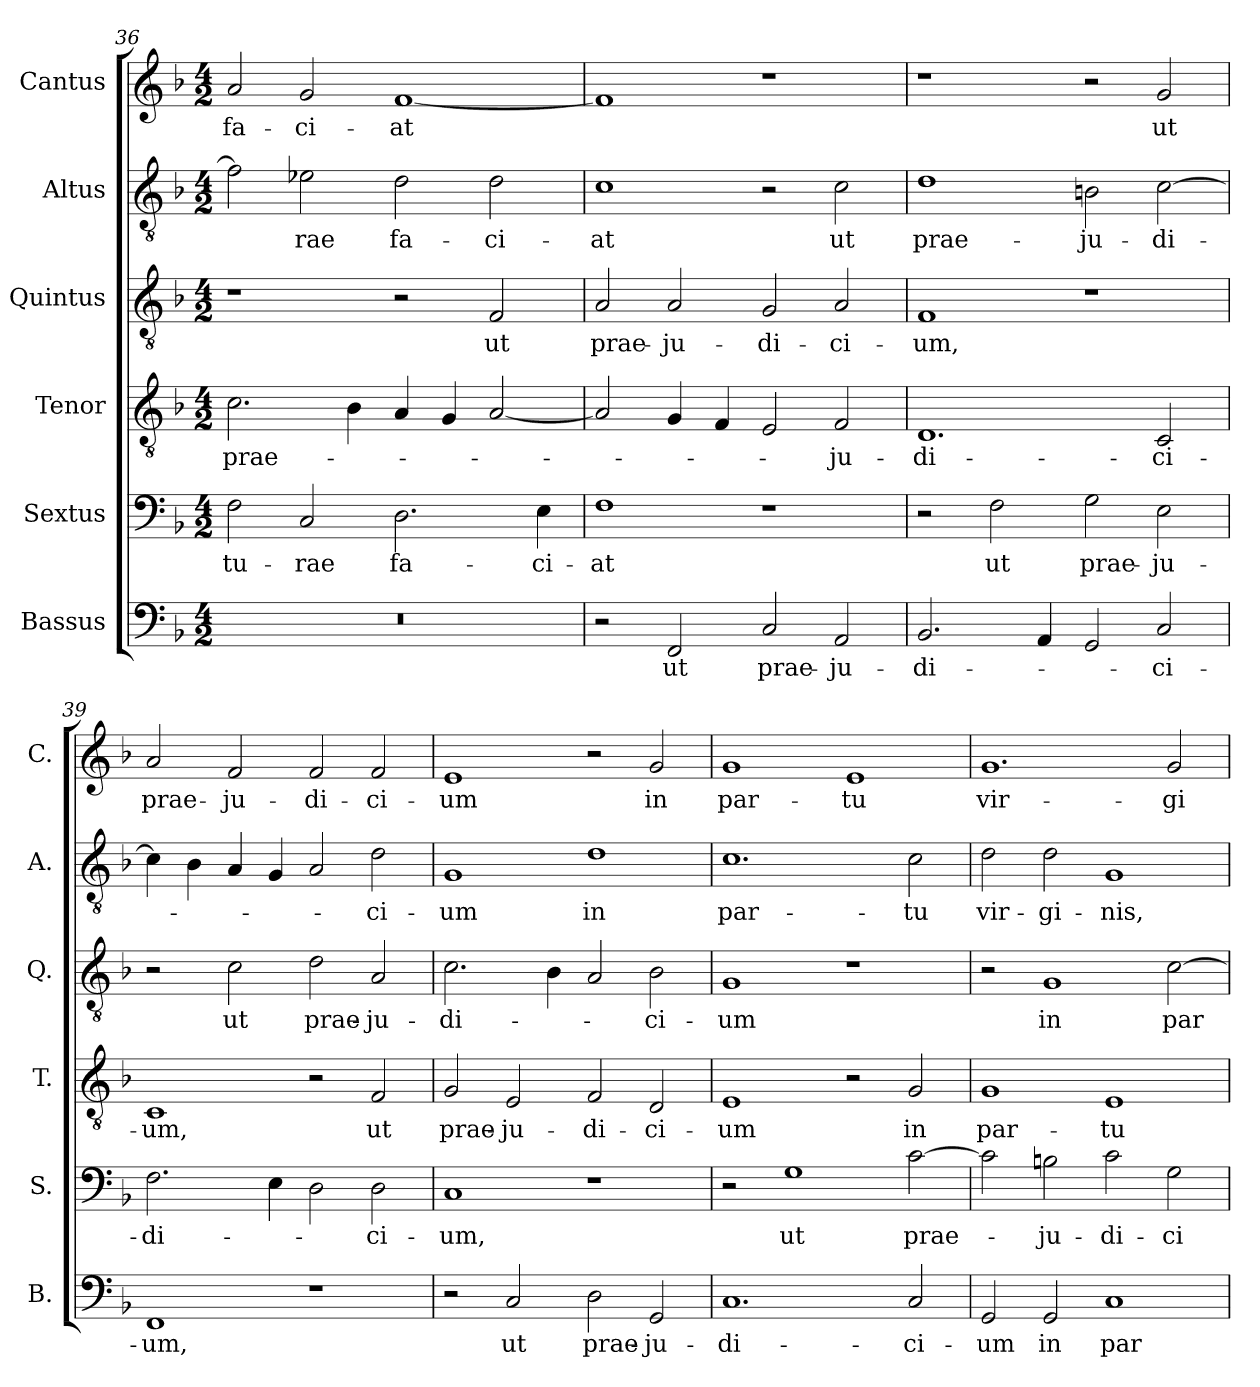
**kern	**text	**kern	**text	**kern	**text	**kern	**text	**kern	**text	**kern	**text
*part6	*part6	*part5	*part5	*part4	*part4	*part3	*part3	*part2	*part2	*part1	*part1
*staff6	*staff6	*staff5	*staff5	*staff4	*staff4	*staff3	*staff3	*staff2	*staff2	*staff1	*staff1
*I"Bassus	*	*I"Sextus	*	*I"Tenor	*	*I"Quintus	*	*I"Altus	*	*I"Cantus	*
*I'B.	*	*I'S.	*	*I'T.	*	*I'Q.	*	*I'A.	*	*I'C.	*
*clefF4	*	*clefF4	*	*clefGv2	*	*clefGv2	*	*clefGv2	*	*clefG2	*
*k[b-]	*	*k[b-]	*	*k[b-]	*	*k[b-]	*	*k[b-]	*	*k[b-]	*
*F:	*	*F:	*	*F:	*	*F:	*	*F:	*	*F:	*
*M4/2	*	*M4/2	*	*M4/2	*	*M4/2	*	*M4/2	*	*M4/2	*
=36	=36	=36	=36	=36	=36	=36	=36	=36	=36	=36	=36
!	!	!	!LO:LY:b	!	!LO:LY:b	!	!	!	!	!	!LO:LY:b
0r	.	2F\	-tu-	2.c\	prae-	1r	.	2f\]	.	2a/	fa-
!	!	!	!LO:LY:b	!	!	!	!	!	!LO:LY:b	!	!LO:LY:b
.	.	2C/	-rae	.	.	.	.	2e-X\	-rae	2g/	-ci-
.	.	.	.	4B-\	.	.	.	.	.	.	.
!	!	!	!LO:LY:b	!	!	!	!	!	!LO:LY:b	!	!LO:LY:b
.	.	2.D\	fa-	4A/	.	2r	.	2d\	fa-	[1f	-at
.	.	.	.	4G/	.	.	.	.	.	.	.
!	!	!	!	!	!	!	!LO:LY:b	!	!LO:LY:b	!	!
.	.	.	.	[2A/	.	2F/	ut	2d\	-ci-	.	.
!	!	!	!LO:LY:b	!	!	!	!	!	!	!	!
.	.	4E\	-ci-	.	.	.	.	.	.	.	.
!!LO:LB:g=z
=37	=37	=37	=37	=37	=37	=37	=37	=37	=37	=37	=37
!	!	!	!LO:LY:b	!	!	!	!LO:LY:b	!	!LO:LY:b	!	!
2r	.	1F	-at	2A/]	.	2A/	prae-	1c	-at	1f]	.
!	!LO:LY:b	!	!	!	!	!	!LO:LY:b	!	!	!	!
2FF/	ut	.	.	4G/	.	2A/	-ju-	.	.	.	.
.	.	.	.	4F/	.	.	.	.	.	.	.
!	!LO:LY:b	!	!	!	!	!	!LO:LY:b	!	!	!	!
2C/	prae-	1r	.	2E/	.	2G/	-di-	2r	.	1r	.
!	!LO:LY:b	!	!	!	!LO:LY:b	!	!LO:LY:b	!	!LO:LY:b	!	!
2AA/	-ju-	.	.	2F/	-ju-	2A/	-ci-	2c\	ut	.	.
=38	=38	=38	=38	=38	=38	=38	=38	=38	=38	=38	=38
!	!LO:LY:b	!	!	!	!LO:LY:b	!	!LO:LY:b	!	!LO:LY:b	!	!
2.BB-/	-di-	2r	.	1.D	-di-	1F	-um,	1d	prae-	1r	.
!	!	!	!LO:LY:b	!	!	!	!	!	!	!	!
.	.	2F\	ut	.	.	.	.	.	.	.	.
4AA/	.	.	.	.	.	.	.	.	.	.	.
!	!	!	!LO:LY:b	!	!	!	!	!	!LO:LY:b	!	!
2GG/	.	2G\	prae-	.	.	1r	.	2Bn\	-ju-	2r	.
!	!LO:LY:b	!	!LO:LY:b	!	!LO:LY:b	!	!	!	!LO:LY:b	!	!LO:LY:b
2C/	-ci-	2E\	-ju-	2C/	-ci-	.	.	[2c\	-di-	2g/	ut
=39	=39	=39	=39	=39	=39	=39	=39	=39	=39	=39	=39
!	!LO:LY:b	!	!LO:LY:b	!	!LO:LY:b	!	!	!	!	!	!LO:LY:b
1FF	-um,	2.F\	-di-	1C	-um,	2r	.	4c\]	.	2a/	prae-
.	.	.	.	.	.	.	.	4B-\	.	.	.
!	!	!	!	!	!	!	!LO:LY:b	!	!	!	!LO:LY:b
.	.	.	.	.	.	2c\	ut	4A/	.	2f/	-ju-
.	.	4E\	.	.	.	.	.	4G/	.	.	.
!	!	!	!	!	!	!	!LO:LY:b	!	!	!	!LO:LY:b
1r	.	2D\	.	2r	.	2d\	prae-	2A/	.	2f/	-di-
!	!	!	!LO:LY:b	!	!LO:LY:b	!	!LO:LY:b	!	!LO:LY:b	!	!LO:LY:b
.	.	2D\	-ci-	2F/	ut	2A/	-ju-	2d\	-ci-	2f/	-ci-
=40	=40	=40	=40	=40	=40	=40	=40	=40	=40	=40	=40
!	!	!	!LO:LY:b	!	!LO:LY:b	!	!LO:LY:b	!	!LO:LY:b	!	!LO:LY:b
2r	.	1C	-um,	2G/	prae-	2.c\	-di-	1G	-um	1e	-um
!	!LO:LY:b	!	!	!	!LO:LY:b	!	!	!	!	!	!
2C/	ut	.	.	2E/	-ju-	.	.	.	.	.	.
.	.	.	.	.	.	4B-\	.	.	.	.	.
!	!LO:LY:b	!	!	!	!LO:LY:b	!	!	!	!LO:LY:b	!	!
2D\	prae-	1r	.	2F/	-di-	2A/	.	1d	in	2r	.
!	!LO:LY:b	!	!	!	!LO:LY:b	!	!LO:LY:b	!	!	!	!LO:LY:b
2GG/	-ju-	.	.	2D/	-ci-	2B-\	-ci-	.	.	2g/	in
=41	=41	=41	=41	=41	=41	=41	=41	=41	=41	=41	=41
!	!LO:LY:b	!	!	!	!LO:LY:b	!	!LO:LY:b	!	!LO:LY:b	!	!LO:LY:b
1.C	-di-	2r	.	1E	-um	1G	-um	1.c	par-	1g	par-
!	!	!	!LO:LY:b	!	!	!	!	!	!	!	!
.	.	1G	ut	.	.	.	.	.	.	.	.
!	!	!	!	!	!	!	!	!	!	!	!LO:LY:b
.	.	.	.	2r	.	1r	.	.	.	1e	-tu
!	!LO:LY:b	!	!LO:LY:b	!	!LO:LY:b	!	!	!	!LO:LY:b	!	!
2C/	-ci-	[2c\	prae-	2G/	in	.	.	2c\	-tu	.	.
=42	=42	=42	=42	=42	=42	=42	=42	=42	=42	=42	=42
!	!LO:LY:b	!	!	!	!LO:LY:b	!	!	!	!LO:LY:b	!	!LO:LY:b
2GG/	-um	2c\]	.	1G	par-	2r	.	2d\	vir-	1.g	vir-
!	!LO:LY:b	!	!LO:LY:b	!	!	!	!LO:LY:b	!	!LO:LY:b	!	!
2GG/	in	2Bn\	-ju-	.	.	1G	in	2d\	-gi-	.	.
!	!LO:LY:b	!	!LO:LY:b	!	!LO:LY:b	!	!	!	!LO:LY:b	!	!
1C	par-	2c\	-di-	1E	-tu	.	.	1G	-nis,	.	.
!	!	!	!LO:LY:b	!	!	!	!LO:LY:b	!	!	!	!LO:LY:b
.	.	2G\	-ci-	.	.	[2c\	par-	.	.	2g/	-gi-
=	=	=	=	=	=	=	=	=	=	=	=
*-	*-	*-	*-	*-	*-	*-	*-	*-	*-	*-	*-
